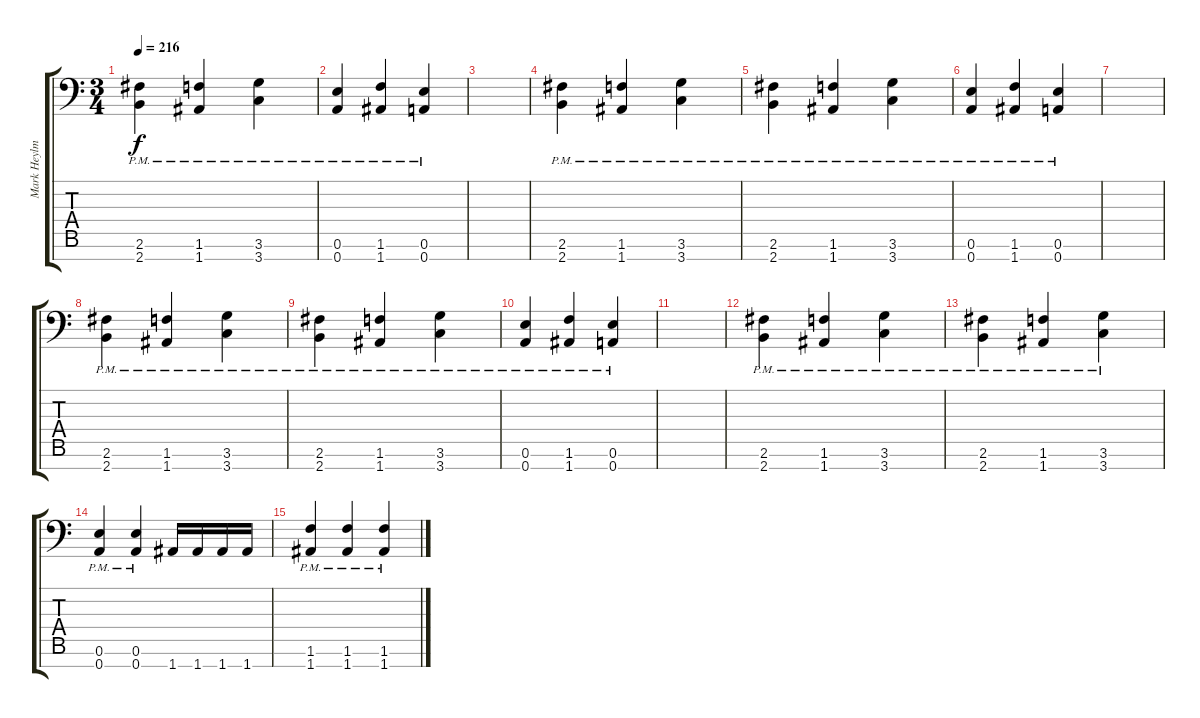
\track ("Mark Heylmun" "Mark Heylm") {instrument distortionguitar}
\staff {score tabs}
\tuning (E4 B3 G3 D3 A2 E2 A1) {hide}
\ts (3 4)
\tempo 216
\clef f4
\ks c
(2.6{pm} 2.7{pm}).4{dy f} (1.6{pm} 1.7{pm}).4 (3.6{pm} 3.7{pm}).4 |
(0.6{pm} 0.7{pm}).4 (1.6{pm} 1.7{pm}).4 (0.6{pm} 0.7{pm}).4 |
|
(2.6{pm} 2.7{pm}).4 (1.6{pm} 1.7{pm}).4 (3.6{pm} 3.7{pm}).4 |
(2.6{pm} 2.7{pm}).4 (1.6{pm} 1.7{pm}).4 (3.6{pm} 3.7{pm}).4 |
(0.6{pm} 0.7{pm}).4 (1.6{pm} 1.7{pm}).4 (0.6{pm} 0.7{pm}).4 |
|
(2.6{pm} 2.7{pm}).4 (1.6{pm} 1.7{pm}).4 (3.6{pm} 3.7{pm}).4 |
(2.6{pm} 2.7{pm}).4 (1.6{pm} 1.7{pm}).4 (3.6{pm} 3.7{pm}).4 |
(0.6{pm} 0.7{pm}).4 (1.6{pm} 1.7{pm}).4 (0.6{pm} 0.7{pm}).4 |
|
(2.6{pm} 2.7{pm}).4 (1.6{pm} 1.7{pm}).4 (3.6{pm} 3.7{pm}).4 |
(2.6{pm} 2.7{pm}).4 (1.6{pm} 1.7{pm}).4 (3.6{pm} 3.7{pm}).4 |
(0.6{pm} 0.7{pm}).4 (0.6{pm} 0.7{pm}).4 1.7.16 1.7.16 1.7.16 1.7.16 |
(1.6{pm} 1.7{pm}).4 (1.6{pm} 1.7{pm}).4 (1.6{pm} 1.7{pm}).4
